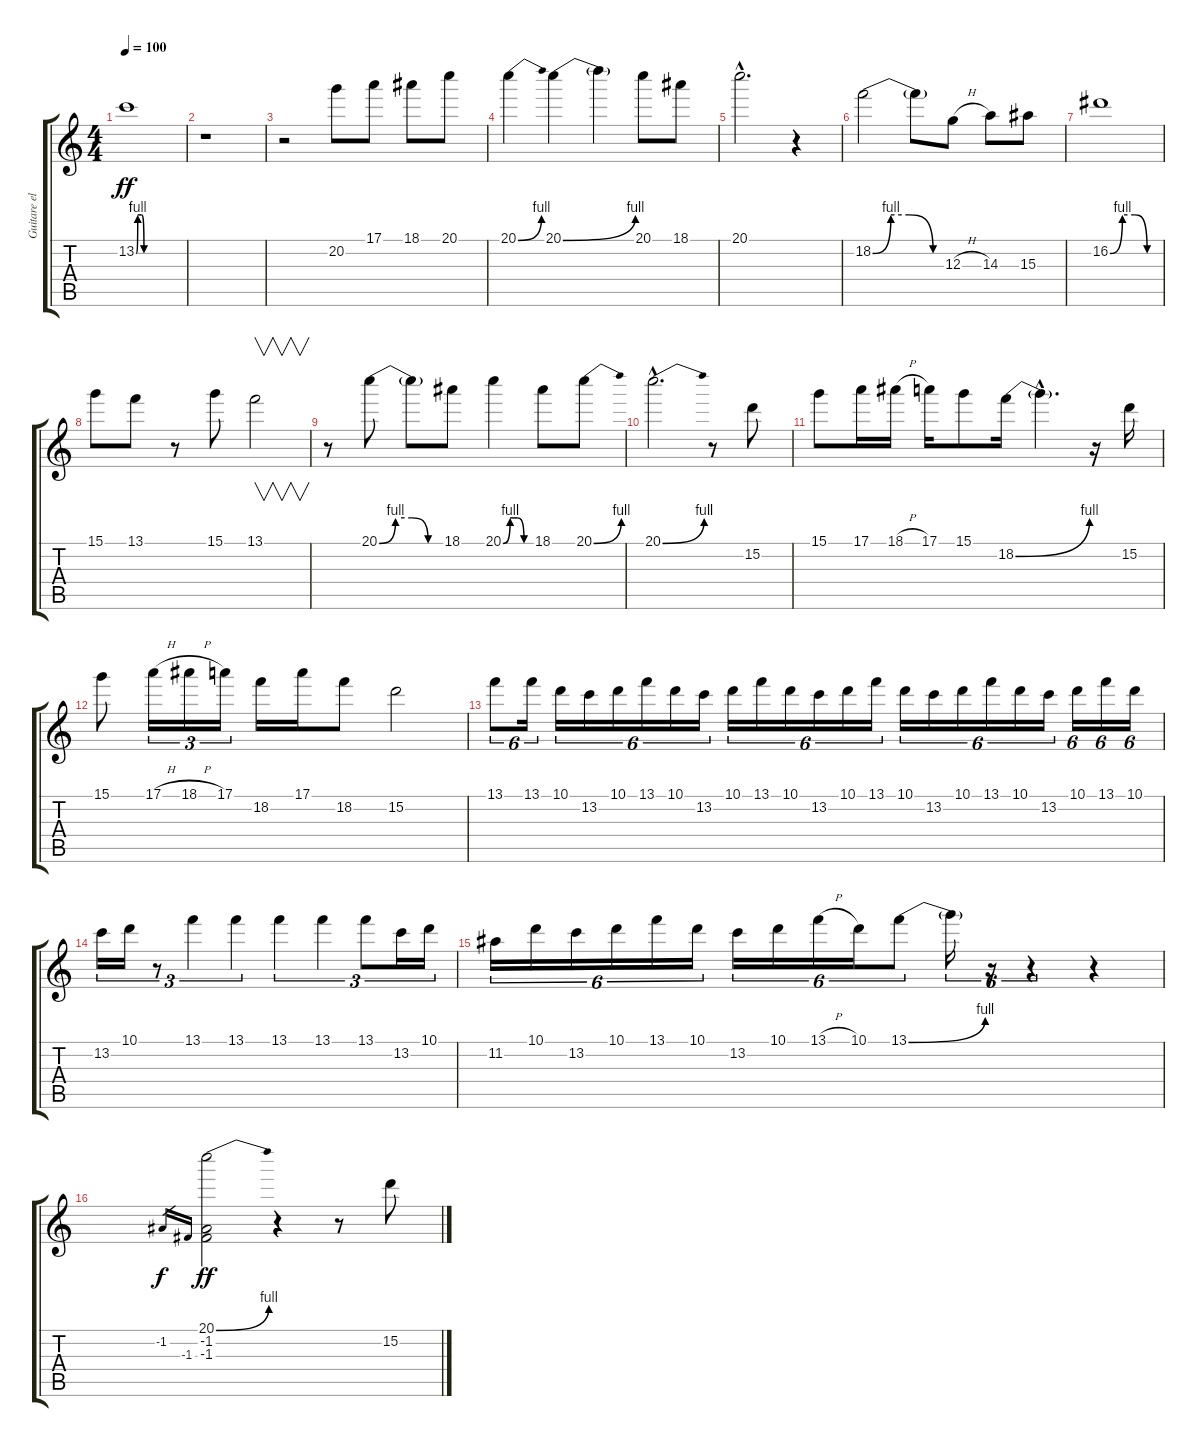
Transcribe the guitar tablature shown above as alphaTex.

\track ("Guitare electrique 2" "Guitare el") {instrument distortionguitar}
\staff {score tabs}
\tuning (E4 B3 G3 D3 A2 E2) {hide}
\ts (4 4)
\tempo 100
\clef g2
\ks c
13.2{be (custom 0 0 2 4 7 4 10 0 60 0)}.1{dy ff} |
r.1 |
r.2 20.2.8 17.1.8 18.1.8 20.1.8 |
20.1{be (bend 0 0 60 4)}.4 20.1{be (bend 0 0 60 4)}.4 20.1{t}.4 20.1.8 18.1.8 |
20.1{hac}.2{d} r.4 |
18.2{be (custom 0 0 15 4 30 4 50 0 60 0)}.2 18.2{t}.8 12.3{h}.8 14.3.8 15.3.8 |
16.2{be (custom 0 0 15 4 30 4 45 0 60 0)}.1 |
15.1.8 13.1.8 r.8 15.1.8 13.1.2{v} |
r.8 20.1{be (custom 0 0 15 4 30 4 45 0 60 0)}.8 20.1{t}.8 18.1.8 20.1{be (custom 0 0 15 4 30 4 45 0 60 0)}.4 18.1.8 20.1{be (bend 0 0 60 4)}.8 |
20.1{be (bend 0 0 60 4) hac}.2{d} r.8 15.2.8 |
15.1.8 17.1.16 18.1{h}.16 17.1.16 15.1.8 18.2{be (bend 0 0 60 4)}.16 18.2{hac t}.4{d} r.16 15.2.16 |
15.1.8 17.1{h}.16{tu (3 2)} 18.1{h}.16{tu (3 2)} 17.1.16{tu (3 2)} 18.2.16 17.1.16 18.2.8 15.2.2 |
13.1.8{tu (6 4)} 13.1.16{tu (6 4)} 10.1.16{tu (6 4)} 13.2.16{tu (6 4)} 10.1.16{tu (6 4)} 13.1.16{tu (6 4)} 10.1.16{tu (6 4)} 13.2.16{tu (6 4)} 10.1.16{tu (6 4)} 13.1.16{tu (6 4)} 10.1.16{tu (6 4)} 13.2.16{tu (6 4)} 10.1.16{tu (6 4)} 13.1.16{tu (6 4)} 10.1.16{tu (6 4)} 13.2.16{tu (6 4)} 10.1.16{tu (6 4)} 13.1.16{tu (6 4)} 10.1.16{tu (6 4)} 13.2.16{tu (6 4)} 10.1.16{tu (6 4)} 13.1.16{tu (6 4)} 10.1.16{tu (6 4)} |
13.2.16{tu (3 2)} 10.1.16{tu (3 2)} r.8{tu (3 2)} 13.1.4{tu (3 2)} 13.1.4{tu (3 2)} 13.1.4{tu (3 2)} 13.1.4{tu (3 2)} 13.1.8{tu (3 2)} 13.2.16{tu (3 2)} 10.1.16{tu (3 2)} |
11.2.16{tu (6 4)} 10.1.16{tu (6 4)} 13.2.16{tu (6 4)} 10.1.16{tu (6 4)} 13.1.16{tu (6 4)} 10.1.16{tu (6 4)} 13.2.16{tu (6 4)} 10.1.16{tu (6 4)} 13.1{h}.16{tu (6 4)} 10.1.16{tu (6 4)} 13.1{be (bend 0 0 60 4)}.8{tu (6 4)} 13.1{t}.16{tu (6 4)} r.16{tu (6 4)} r.4{tu (6 4)} r.4 |
-1.2.16{gr dy f} -1.3.16{gr} (20.1{be (bend 0 0 60 4)} -1.2 -1.3).2{dy ff} r.4 r.8 15.2.8
